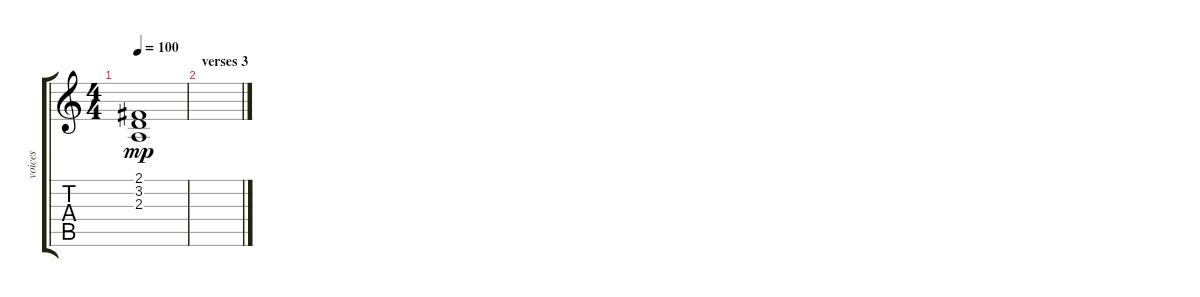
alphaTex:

\track ("voices" "voices") {instrument flute}
\staff {score tabs}
\tuning (E4 B3 G3 D3 A2 E2) {hide}
\ts (4 4)
\tempo 100
\clef g2
\ks c
(2.1 3.2 2.3).1{dy mp} |
\section ("" "verses 3")
